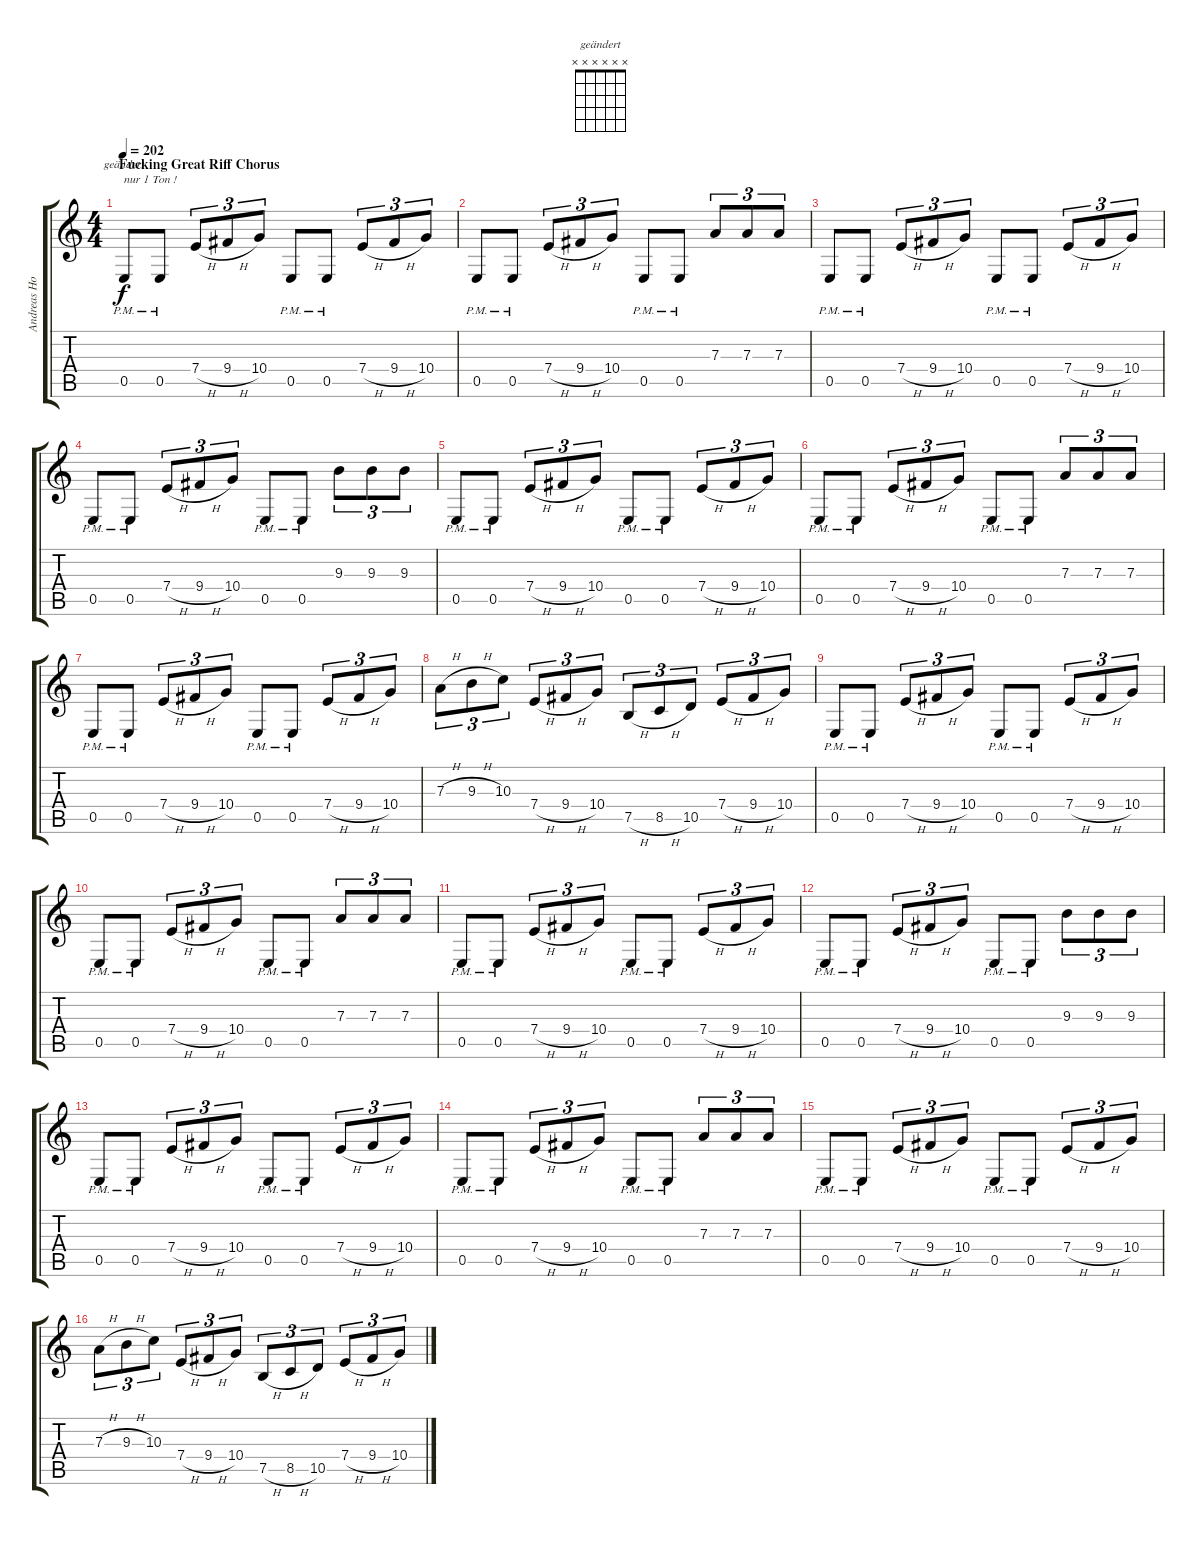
\track ("Andreas Holma" "Andreas Ho") {instrument distortionguitar}
\staff {score tabs}
\tuning (B3 Gb3 D3 A2 E2 B1) {hide}
\chord ("geändert" x x x x x x)
\ts (4 4)
\section ("" "Fucking Great Riff Chorus")
\tempo 202
\clef g2
\ks c
0.5{pm}.8{ch "geändert" txt "nur 1 Ton !" dy f} 0.5{pm}.8 7.4{h}.8{tu (3 2)} 9.4{h}.8{tu (3 2)} 10.4.8{tu (3 2)} 0.5{pm}.8 0.5{pm}.8 7.4{h}.8{tu (3 2)} 9.4{h}.8{tu (3 2)} 10.4.8{tu (3 2)} |
0.5{pm}.8 0.5{pm}.8 7.4{h}.8{tu (3 2)} 9.4{h}.8{tu (3 2)} 10.4.8{tu (3 2)} 0.5{pm}.8 0.5{pm}.8 7.3.8{tu (3 2)} 7.3.8{tu (3 2)} 7.3.8{tu (3 2)} |
0.5{pm}.8 0.5{pm}.8 7.4{h}.8{tu (3 2)} 9.4{h}.8{tu (3 2)} 10.4.8{tu (3 2)} 0.5{pm}.8 0.5{pm}.8 7.4{h}.8{tu (3 2)} 9.4{h}.8{tu (3 2)} 10.4.8{tu (3 2)} |
0.5{pm}.8 0.5{pm}.8 7.4{h}.8{tu (3 2)} 9.4{h}.8{tu (3 2)} 10.4.8{tu (3 2)} 0.5{pm}.8 0.5{pm}.8 9.3.8{tu (3 2)} 9.3.8{tu (3 2)} 9.3.8{tu (3 2)} |
0.5{pm}.8 0.5{pm}.8 7.4{h}.8{tu (3 2)} 9.4{h}.8{tu (3 2)} 10.4.8{tu (3 2)} 0.5{pm}.8 0.5{pm}.8 7.4{h}.8{tu (3 2)} 9.4{h}.8{tu (3 2)} 10.4.8{tu (3 2)} |
0.5{pm}.8 0.5{pm}.8 7.4{h}.8{tu (3 2)} 9.4{h}.8{tu (3 2)} 10.4.8{tu (3 2)} 0.5{pm}.8 0.5{pm}.8 7.3.8{tu (3 2)} 7.3.8{tu (3 2)} 7.3.8{tu (3 2)} |
0.5{pm}.8 0.5{pm}.8 7.4{h}.8{tu (3 2)} 9.4{h}.8{tu (3 2)} 10.4.8{tu (3 2)} 0.5{pm}.8 0.5{pm}.8 7.4{h}.8{tu (3 2)} 9.4{h}.8{tu (3 2)} 10.4.8{tu (3 2)} |
7.3{h}.8{tu (3 2)} 9.3{h}.8{tu (3 2)} 10.3.8{tu (3 2)} 7.4{h}.8{tu (3 2)} 9.4{h}.8{tu (3 2)} 10.4.8{tu (3 2)} 7.5{h}.8{tu (3 2)} 8.5{h}.8{tu (3 2)} 10.5.8{tu (3 2)} 7.4{h}.8{tu (3 2)} 9.4{h}.8{tu (3 2)} 10.4.8{tu (3 2)} |
0.5{pm}.8 0.5{pm}.8 7.4{h}.8{tu (3 2)} 9.4{h}.8{tu (3 2)} 10.4.8{tu (3 2)} 0.5{pm}.8 0.5{pm}.8 7.4{h}.8{tu (3 2)} 9.4{h}.8{tu (3 2)} 10.4.8{tu (3 2)} |
0.5{pm}.8 0.5{pm}.8 7.4{h}.8{tu (3 2)} 9.4{h}.8{tu (3 2)} 10.4.8{tu (3 2)} 0.5{pm}.8 0.5{pm}.8 7.3.8{tu (3 2)} 7.3.8{tu (3 2)} 7.3.8{tu (3 2)} |
0.5{pm}.8 0.5{pm}.8 7.4{h}.8{tu (3 2)} 9.4{h}.8{tu (3 2)} 10.4.8{tu (3 2)} 0.5{pm}.8 0.5{pm}.8 7.4{h}.8{tu (3 2)} 9.4{h}.8{tu (3 2)} 10.4.8{tu (3 2)} |
0.5{pm}.8 0.5{pm}.8 7.4{h}.8{tu (3 2)} 9.4{h}.8{tu (3 2)} 10.4.8{tu (3 2)} 0.5{pm}.8 0.5{pm}.8 9.3.8{tu (3 2)} 9.3.8{tu (3 2)} 9.3.8{tu (3 2)} |
0.5{pm}.8 0.5{pm}.8 7.4{h}.8{tu (3 2)} 9.4{h}.8{tu (3 2)} 10.4.8{tu (3 2)} 0.5{pm}.8 0.5{pm}.8 7.4{h}.8{tu (3 2)} 9.4{h}.8{tu (3 2)} 10.4.8{tu (3 2)} |
0.5{pm}.8 0.5{pm}.8 7.4{h}.8{tu (3 2)} 9.4{h}.8{tu (3 2)} 10.4.8{tu (3 2)} 0.5{pm}.8 0.5{pm}.8 7.3.8{tu (3 2)} 7.3.8{tu (3 2)} 7.3.8{tu (3 2)} |
0.5{pm}.8 0.5{pm}.8 7.4{h}.8{tu (3 2)} 9.4{h}.8{tu (3 2)} 10.4.8{tu (3 2)} 0.5{pm}.8 0.5{pm}.8 7.4{h}.8{tu (3 2)} 9.4{h}.8{tu (3 2)} 10.4.8{tu (3 2)} |
7.3{h}.8{tu (3 2)} 9.3{h}.8{tu (3 2)} 10.3.8{tu (3 2)} 7.4{h}.8{tu (3 2)} 9.4{h}.8{tu (3 2)} 10.4.8{tu (3 2)} 7.5{h}.8{tu (3 2)} 8.5{h}.8{tu (3 2)} 10.5.8{tu (3 2)} 7.4{h}.8{tu (3 2)} 9.4{h}.8{tu (3 2)} 10.4.8{tu (3 2)}
